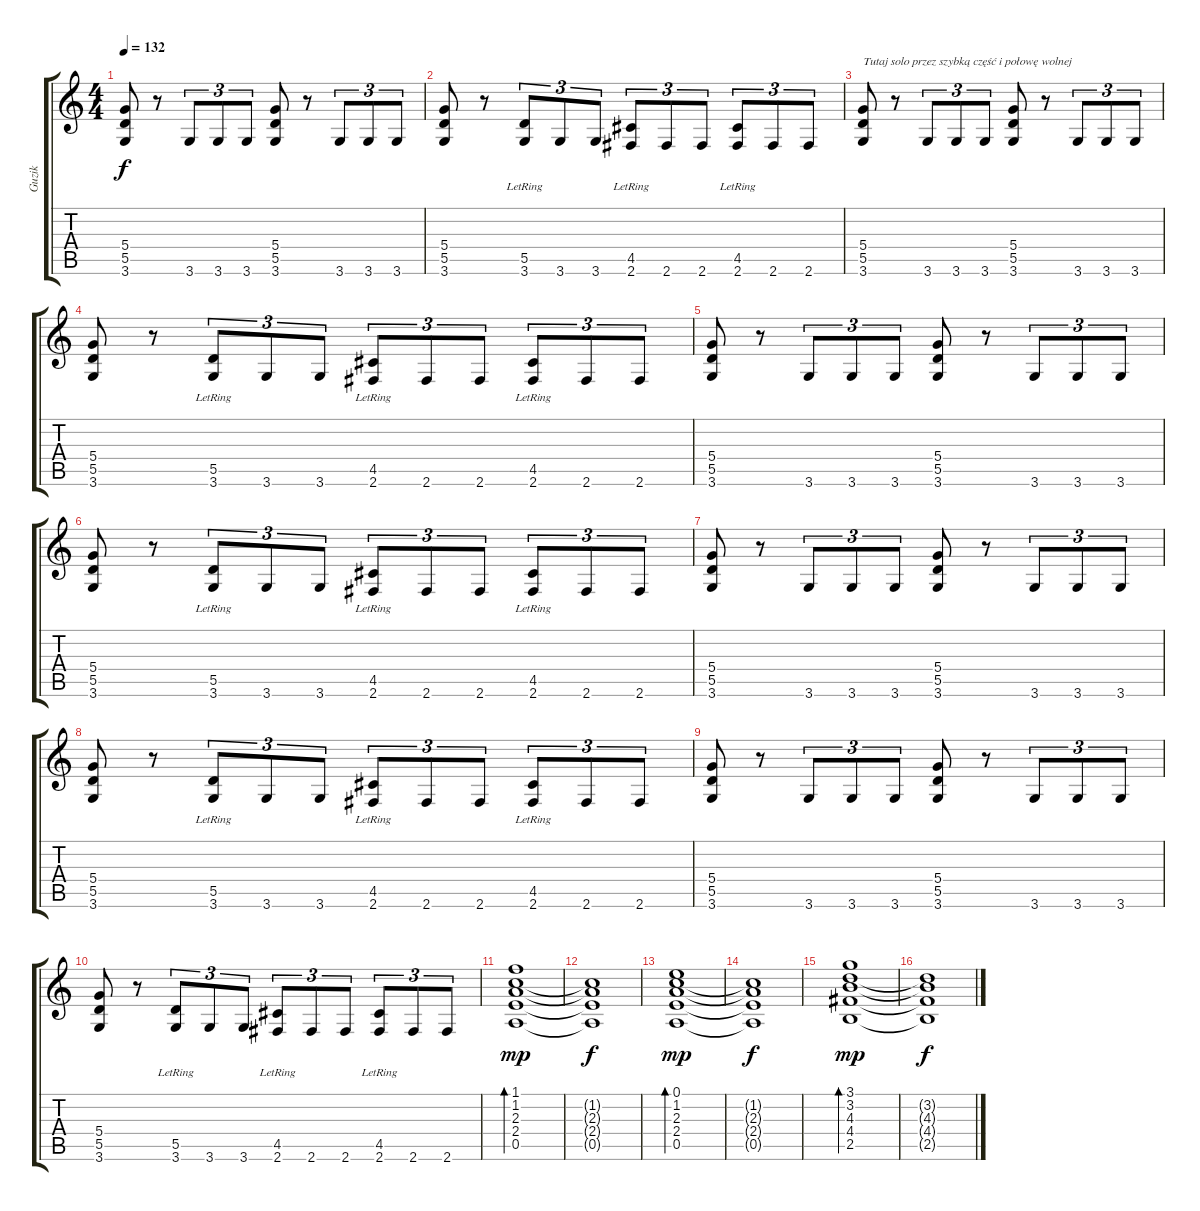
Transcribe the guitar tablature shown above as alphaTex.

\track ("Guzik" "Guzik") {instrument distortionguitar}
\staff {score tabs}
\tuning (E4 B3 G3 D3 A2 E2) {hide}
\ts (4 4)
\tempo 132
\clef g2
\ks c
(5.4 5.5 3.6).8{dy f} r.8 3.6.8{tu (3 2)} 3.6.8{tu (3 2)} 3.6.8{tu (3 2)} (5.4 5.5 3.6).8 r.8 3.6.8{tu (3 2)} 3.6.8{tu (3 2)} 3.6.8{tu (3 2)} |
(5.4 5.5 3.6).8 r.8 (5.5{lr} 3.6).8{tu (3 2)} 3.6.8{tu (3 2)} 3.6.8{tu (3 2)} (4.5{lr} 2.6).8{tu (3 2)} 2.6.8{tu (3 2)} 2.6.8{tu (3 2)} (4.5{lr} 2.6).8{tu (3 2)} 2.6.8{tu (3 2)} 2.6.8{tu (3 2)} |
(5.4 5.5 3.6).8{txt "Tutaj solo przez szybką część i połowę wolnej"} r.8 3.6.8{tu (3 2)} 3.6.8{tu (3 2)} 3.6.8{tu (3 2)} (5.4 5.5 3.6).8 r.8 3.6.8{tu (3 2)} 3.6.8{tu (3 2)} 3.6.8{tu (3 2)} |
(5.4 5.5 3.6).8 r.8 (5.5{lr} 3.6).8{tu (3 2)} 3.6.8{tu (3 2)} 3.6.8{tu (3 2)} (4.5{lr} 2.6).8{tu (3 2)} 2.6.8{tu (3 2)} 2.6.8{tu (3 2)} (4.5{lr} 2.6).8{tu (3 2)} 2.6.8{tu (3 2)} 2.6.8{tu (3 2)} |
(5.4 5.5 3.6).8 r.8 3.6.8{tu (3 2)} 3.6.8{tu (3 2)} 3.6.8{tu (3 2)} (5.4 5.5 3.6).8 r.8 3.6.8{tu (3 2)} 3.6.8{tu (3 2)} 3.6.8{tu (3 2)} |
(5.4 5.5 3.6).8 r.8 (5.5{lr} 3.6).8{tu (3 2)} 3.6.8{tu (3 2)} 3.6.8{tu (3 2)} (4.5{lr} 2.6).8{tu (3 2)} 2.6.8{tu (3 2)} 2.6.8{tu (3 2)} (4.5{lr} 2.6).8{tu (3 2)} 2.6.8{tu (3 2)} 2.6.8{tu (3 2)} |
(5.4 5.5 3.6).8 r.8 3.6.8{tu (3 2)} 3.6.8{tu (3 2)} 3.6.8{tu (3 2)} (5.4 5.5 3.6).8 r.8 3.6.8{tu (3 2)} 3.6.8{tu (3 2)} 3.6.8{tu (3 2)} |
(5.4 5.5 3.6).8 r.8 (5.5{lr} 3.6).8{tu (3 2)} 3.6.8{tu (3 2)} 3.6.8{tu (3 2)} (4.5{lr} 2.6).8{tu (3 2)} 2.6.8{tu (3 2)} 2.6.8{tu (3 2)} (4.5{lr} 2.6).8{tu (3 2)} 2.6.8{tu (3 2)} 2.6.8{tu (3 2)} |
(5.4 5.5 3.6).8 r.8 3.6.8{tu (3 2)} 3.6.8{tu (3 2)} 3.6.8{tu (3 2)} (5.4 5.5 3.6).8 r.8 3.6.8{tu (3 2)} 3.6.8{tu (3 2)} 3.6.8{tu (3 2)} |
(5.4 5.5 3.6).8 r.8 (5.5{lr} 3.6).8{tu (3 2)} 3.6.8{tu (3 2)} 3.6.8{tu (3 2)} (4.5{lr} 2.6).8{tu (3 2)} 2.6.8{tu (3 2)} 2.6.8{tu (3 2)} (4.5{lr} 2.6).8{tu (3 2)} 2.6.8{tu (3 2)} 2.6.8{tu (3 2)} |
(1.1 1.2 2.3 2.4 0.5).1{bd 240 dy mp instrument electricguitarclean} |
(1.2{t} 2.3{t} 2.4{t} 0.5{t}).1{dy f} |
(0.1 1.2 2.3 2.4 0.5).1{bd 240 dy mp instrument electricguitarclean} |
(1.2{t} 2.3{t} 2.4{t} 0.5{t}).1{dy f} |
(3.1 3.2 4.3 4.4 2.5).1{bd 240 dy mp} |
(3.2{t} 4.3{t} 4.4{t} 2.5{t}).1{dy f}
